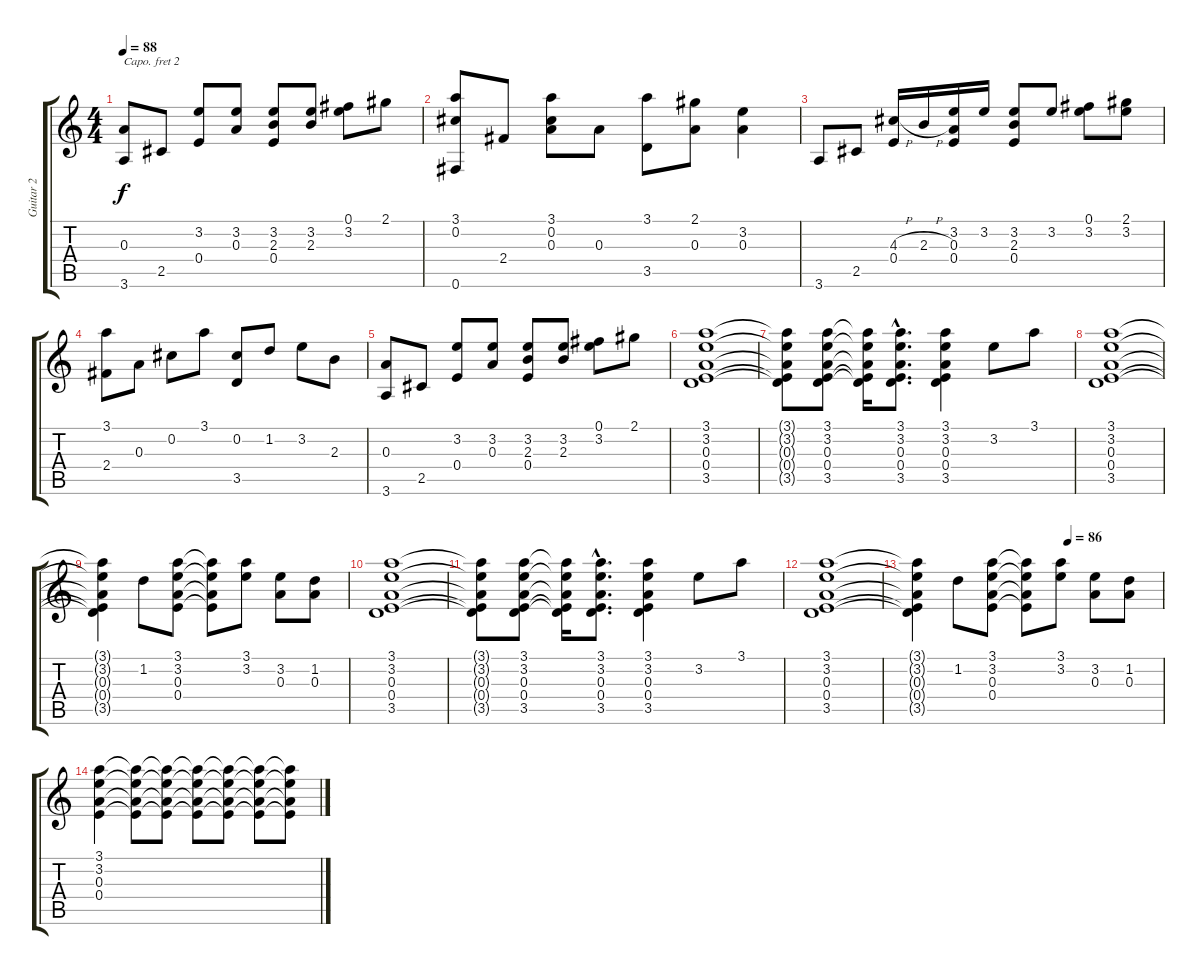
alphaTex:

\track ("Guitar 2" "Guitar 2") {instrument distortionguitar}
\staff {score tabs}
\capo 2
\tuning (E4 B3 G3 D3 A2 E2) {hide}
\ts (4 4)
\tempo 88
\clef g2
\ks c
(0.3 3.6).8{dy f} 2.5.8 (3.2 0.4).8 (3.2 0.3).8 (3.2 2.3 0.4).8 (3.2 2.3).8 (0.1 3.2).8 2.1.8 |
(3.1 0.2 0.6).8 2.4.8 (3.1 0.2 0.3).8 0.3.8 (3.1 3.5).8 (2.1 0.3).8 (3.2 0.3).4 |
3.6.8 2.5.8 (4.3{h} 0.4).16 2.3{h}.16 (3.2 0.3 0.4).16 3.2.16 (3.2 2.3 0.4).8 3.2.8 (0.1 3.2).8 (2.1 3.2).8 |
(3.1 2.4).8 0.3.8 0.2.8 3.1.8 (0.2 3.5).8 1.2.8 3.2.8 2.3.8 |
(0.3 3.6).8 2.5.8 (3.2 0.4).8 (3.2 0.3).8 (3.2 2.3 0.4).8 (3.2 2.3).8 (0.1 3.2).8 2.1.8 |
(3.1 3.2 0.3 0.4 3.5).1 |
(3.1{t} 3.2{t} 0.3{t} 0.4{t} 3.5{t}).8 (3.1 3.2 0.3 0.4 3.5).8 (3.1{t} 3.2{t} 0.3{t} 0.4{t} 3.5{t}).16 (3.1{hac} 3.2{hac} 0.3{hac} 0.4{hac} 3.5{hac}).8{d} (3.1 3.2 0.3 0.4 3.5).4 3.2.8 3.1.8 |
(3.1 3.2 0.3 0.4 3.5).1 |
(3.1{t} 3.2{t} 0.3{t} 0.4{t} 3.5{t}).4 1.2.8 (3.1 3.2 0.3 0.4).8 (3.1{t} 3.2{t} 0.3{t} 0.4{t}).8 (3.1 3.2).8 (3.2 0.3).8 (1.2 0.3).8 |
(3.1 3.2 0.3 0.4 3.5).1 |
(3.1{t} 3.2{t} 0.3{t} 0.4{t} 3.5{t}).8 (3.1 3.2 0.3 0.4 3.5).8 (3.1{t} 3.2{t} 0.3{t} 0.4{t} 3.5{t}).16 (3.1{hac} 3.2{hac} 0.3{hac} 0.4{hac} 3.5{hac}).8{d} (3.1 3.2 0.3 0.4 3.5).4 3.2.8 3.1.8 |
(3.1 3.2 0.3 0.4 3.5).1 |
\tempo (86 0.625)
(3.1{t} 3.2{t} 0.3{t} 0.4{t} 3.5{t}).4 1.2.8 (3.1 3.2 0.3 0.4).8 (3.1{t} 3.2{t} 0.3{t} 0.4{t}).8 (3.1 3.2).8 (3.2 0.3).8 (1.2 0.3).8 |
(3.1 3.2 0.3 0.4).4{volume 10} (3.1{t} 3.2{t} 0.3{t} 0.4{t}).8{volume 8} (3.1{t} 3.2{t} 0.3{t} 0.4{t}).8{volume 7} (3.1{t} 3.2{t} 0.3{t} 0.4{t}).8{volume 6} (3.1{t} 3.2{t} 0.3{t} 0.4{t}).8{volume 4} (3.1{t} 3.2{t} 0.3{t} 0.4{t}).8{volume 3} (3.1{t} 3.2{t} 0.3{t} 0.4{t}).8{volume 1}
